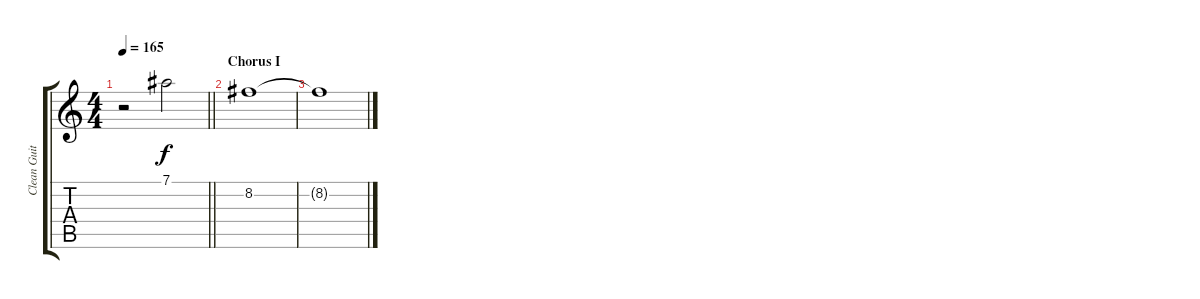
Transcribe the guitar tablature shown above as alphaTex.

\track ("Clean Guitar" "Clean Guit") {instrument electricguitarjazz}
\staff {score tabs}
\tuning (Eb4 Bb3 Gb3 Db3 Ab2 Eb2) {hide}
\ts (4 4)
\tempo 165
\clef g2
\barLineRight lightlight
\ks c
r.2{dy f} 7.1.2 |
\section ("" "Chorus I")
8.2.1 |
8.2{t}.1
